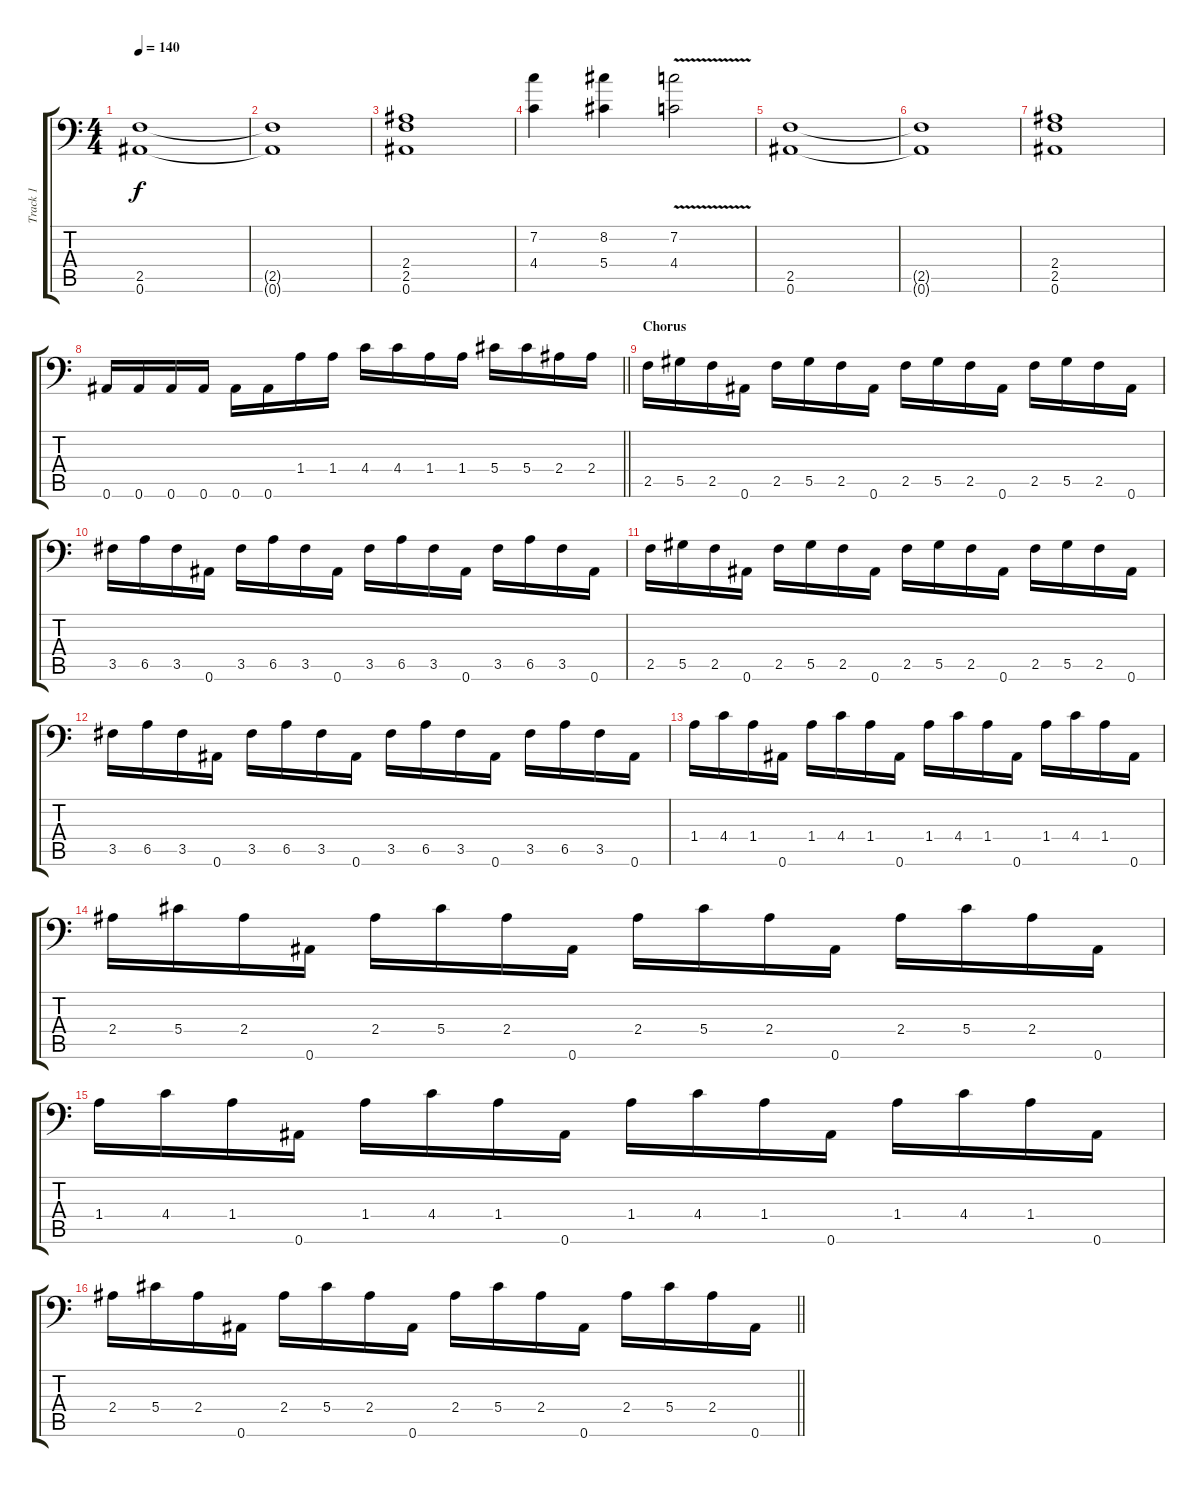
\track ("Track 1" "Track 1") {instrument distortionguitar}
\staff {score tabs}
\tuning (Bb3 F3 Db3 Ab2 Eb2 Bb1) {hide}
\ts (4 4)
\tempo 140
\clef f4
\ks c
(2.5 0.6).1{dy f} |
(2.5{t} 0.6{t}).1 |
(2.4 2.5 0.6).1 |
(7.2 4.4).4 (8.2 5.4).4 (7.2{v} 4.4{v}).2 |
(2.5 0.6).1 |
(2.5{t} 0.6{t}).1 |
(2.4 2.5 0.6).1 |
\barLineRight lightlight
0.6.16 0.6.16 0.6.16 0.6.16 0.6.16 0.6.16 1.4.16 1.4.16 4.4.16 4.4.16 1.4.16 1.4.16 5.4.16 5.4.16 2.4.16 2.4.16 |
\section ("" "Chorus")
2.5.16 5.5.16 2.5.16 0.6.16 2.5.16 5.5.16 2.5.16 0.6.16 2.5.16 5.5.16 2.5.16 0.6.16 2.5.16 5.5.16 2.5.16 0.6.16 |
3.5.16 6.5.16 3.5.16 0.6.16 3.5.16 6.5.16 3.5.16 0.6.16 3.5.16 6.5.16 3.5.16 0.6.16 3.5.16 6.5.16 3.5.16 0.6.16 |
2.5.16 5.5.16 2.5.16 0.6.16 2.5.16 5.5.16 2.5.16 0.6.16 2.5.16 5.5.16 2.5.16 0.6.16 2.5.16 5.5.16 2.5.16 0.6.16 |
3.5.16 6.5.16 3.5.16 0.6.16 3.5.16 6.5.16 3.5.16 0.6.16 3.5.16 6.5.16 3.5.16 0.6.16 3.5.16 6.5.16 3.5.16 0.6.16 |
1.4.16 4.4.16 1.4.16 0.6.16 1.4.16 4.4.16 1.4.16 0.6.16 1.4.16 4.4.16 1.4.16 0.6.16 1.4.16 4.4.16 1.4.16 0.6.16 |
2.4.16 5.4.16 2.4.16 0.6.16 2.4.16 5.4.16 2.4.16 0.6.16 2.4.16 5.4.16 2.4.16 0.6.16 2.4.16 5.4.16 2.4.16 0.6.16 |
1.4.16 4.4.16 1.4.16 0.6.16 1.4.16 4.4.16 1.4.16 0.6.16 1.4.16 4.4.16 1.4.16 0.6.16 1.4.16 4.4.16 1.4.16 0.6.16 |
\barLineRight lightlight
2.4.16 5.4.16 2.4.16 0.6.16 2.4.16 5.4.16 2.4.16 0.6.16 2.4.16 5.4.16 2.4.16 0.6.16 2.4.16 5.4.16 2.4.16 0.6.16
